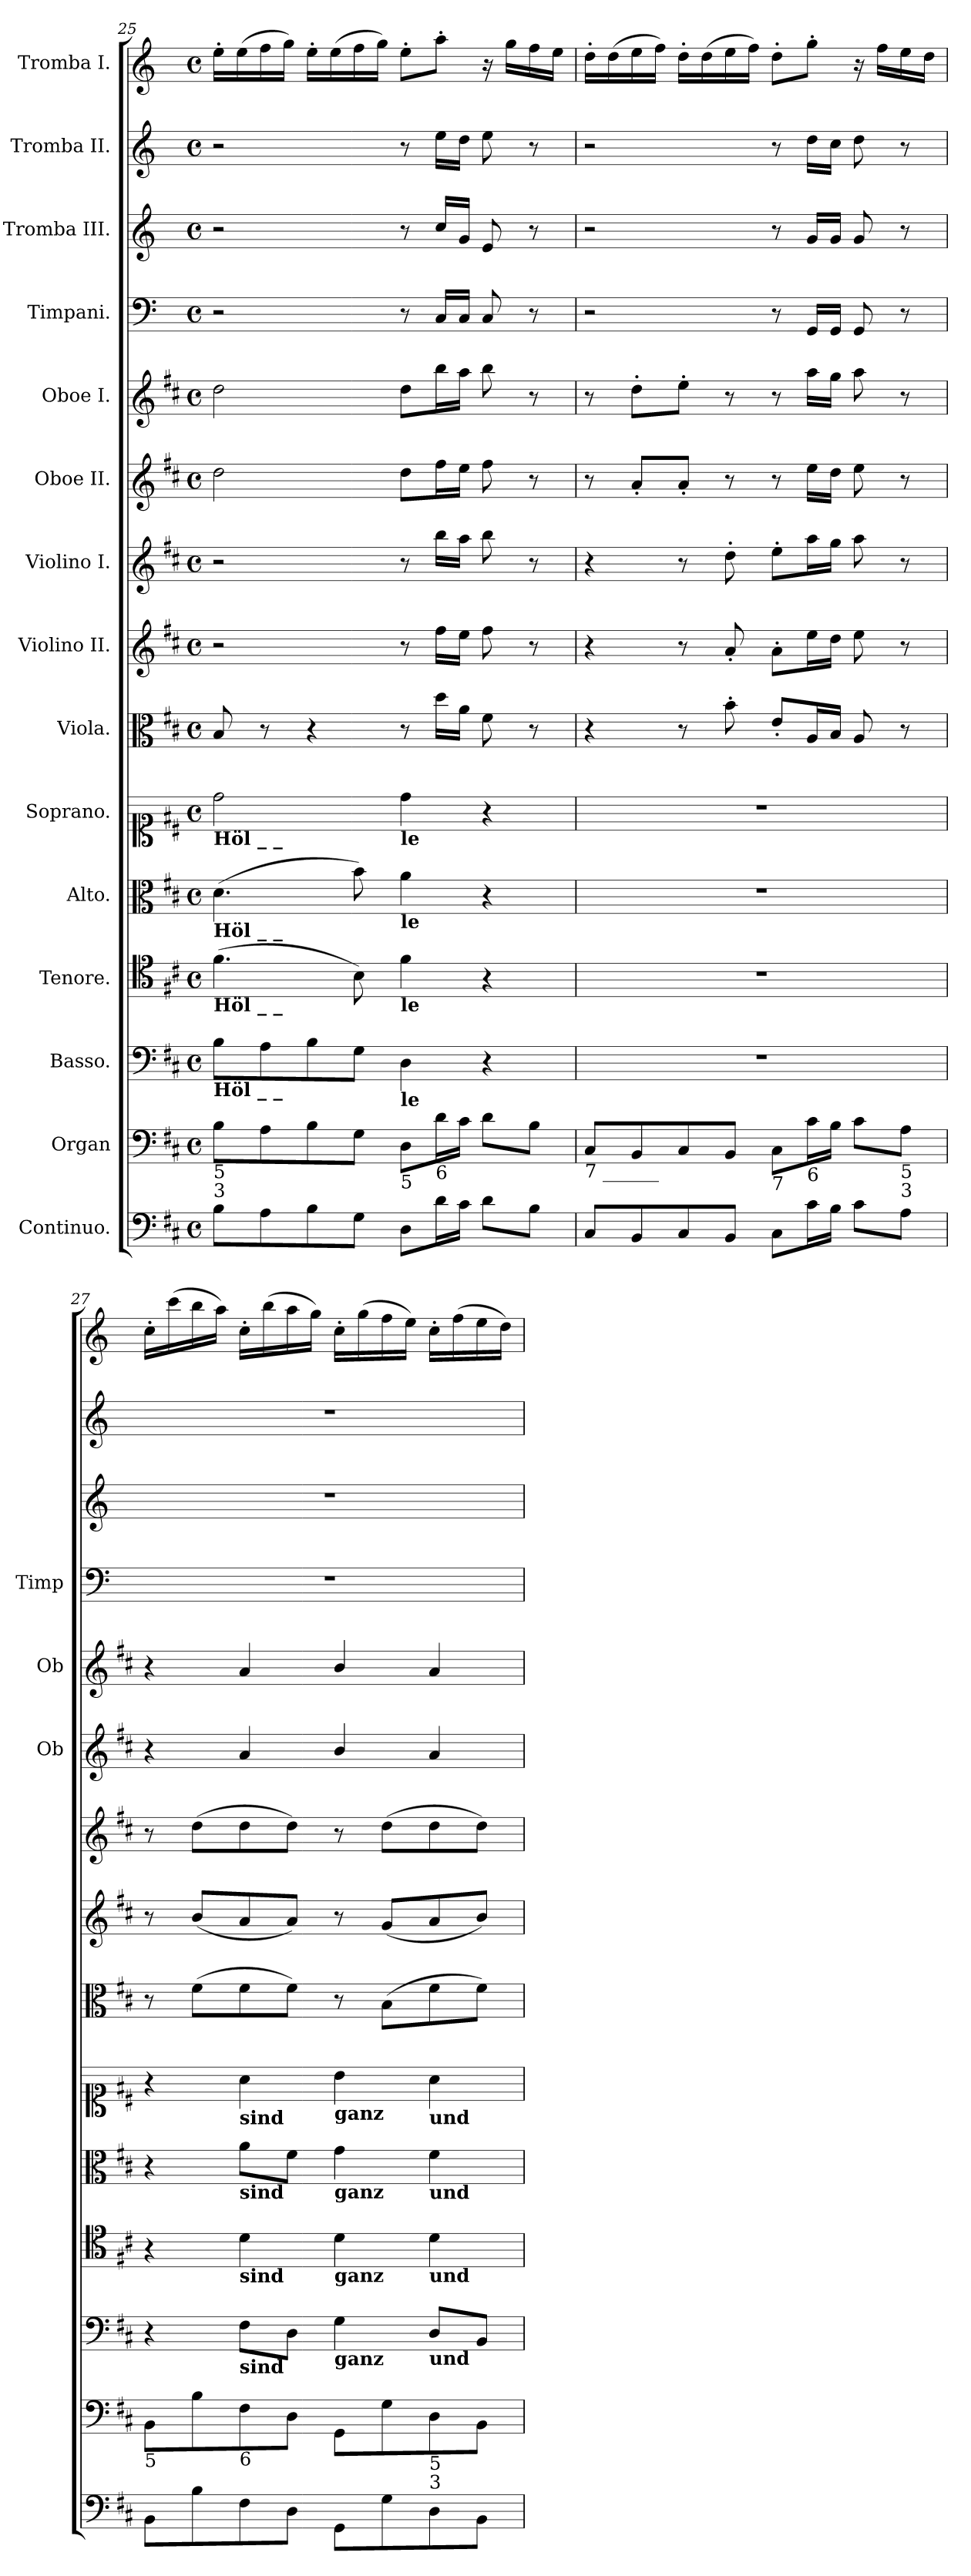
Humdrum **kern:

**kern	**kern	**kern	**kern	**kern	**kern	**kern	**kern	**kern	**kern	**kern	**kern	**kern	**kern	**kern
*part15	*part14	*part13	*part12	*part11	*part10	*part9	*part8	*part7	*part6	*part5	*part4	*part3	*part2	*part1
*staff15	*staff14	*staff13	*staff12	*staff11	*staff10	*staff9	*staff8	*staff7	*staff6	*staff5	*staff4	*staff3	*staff2	*staff1
*I"Continuo.	*I"Organ	*I"Basso.	*I"Tenore.	*I"Alto.	*I"Soprano.	*I"Viola.	*I"Violino II.	*I"Violino I.	*I"Oboe II.	*I"Oboe I.	*I"Timpani.	*I"Tromba III.	*I"Tromba II.	*I"Tromba I.
*	*	*	*	*	*	*	*	*	*I'Ob	*I'Ob	*I'Timp	*	*	*
!!LO:PB:g=z
*clefF4	*clefF4	*clefF4	*clefC4	*clefC3	*clefC1	*clefC3	*clefG2	*clefG2	*clefG2	*clefG2	*clefF4	*clefG2	*clefG2	*clefG2
*	*	*	*	*	*	*	*	*	*	*	*	*ITrd-1c-2	*ITrd-1c-2	*ITrd-1c-2
*k[f#c#]	*k[f#c#]	*k[f#c#]	*k[f#c#]	*k[f#c#]	*k[f#c#]	*k[f#c#]	*k[f#c#]	*k[f#c#]	*k[f#c#]	*k[f#c#]	*k[]	*k[f#c#]	*k[f#c#]	*k[f#c#]
*M4/4	*M4/4	*M4/4	*M4/4	*M4/4	*M4/4	*M4/4	*M4/4	*M4/4	*M4/4	*M4/4	*M4/4	*M4/4	*M4/4	*M4/4
*met(c)	*met(c)	*met(c)	*met(c)	*met(c)	*met(c)	*met(c)	*met(c)	*met(c)	*met(c)	*met(c)	*met(c)	*met(c)	*met(c)	*met(c)
=25	=25	=25	=25	=25	=25	=25	=25	=25	=25	=25	=25	=25	=25	=25
!	!	!	!	!	!LO:TX:b:B:t=Höl    _          _	!	!	!	!	!	!	!	!	!
!	!	!	!	!LO:TX:b:B:t=Höl    _          _	!	!	!	!	!	!	!	!	!	!
!	!	!	!LO:TX:b:B:t=Höl    _          _	!	!	!	!	!	!	!	!	!	!	!
!	!	!LO:TX:b:B:t=Höl    _          _	!	!	!	!	!	!	!	!	!	!	!	!
!	!LO:TX:b:t=5	!	!	!	!	!	!	!	!	!	!	!	!	!
!	!LO:TX:b:t=3	!	!	!	!	!	!	!	!	!	!	!	!	!
8B\L	8B\L	8B\L	(4.f#\	(4.d\	2dd\	8B/	2r	2r	2dd\	2dd\	2r	2r	2r	16ff#'\LL
.	.	.	.	.	.	.	.	.	.	.	.	.	.	(16ff#\
8A\	8A\	8A\	.	.	.	8r	.	.	.	.	.	.	.	16gg\
.	.	.	.	.	.	.	.	.	.	.	.	.	.	16aa\JJ)
8B\	8B\	8B\	.	.	.	4r	.	.	.	.	.	.	.	16ff#'\LL
.	.	.	.	.	.	.	.	.	.	.	.	.	.	(16ff#\
8G\J	8G\J	8G\J	8B\)	8b\)	.	.	.	.	.	.	.	.	.	16gg\
.	.	.	.	.	.	.	.	.	.	.	.	.	.	16aa\JJ)
!	!	!	!	!	!LO:TX:b:B:t=le	!	!	!	!	!	!	!	!	!
!	!	!	!	!LO:TX:b:B:t=le	!	!	!	!	!	!	!	!	!	!
!	!	!	!LO:TX:b:B:t=le	!	!	!	!	!	!	!	!	!	!	!
!	!	!LO:TX:b:B:t=le	!	!	!	!	!	!	!	!	!	!	!	!
!	!LO:TX:b:t=5	!	!	!	!	!	!	!	!	!	!	!	!	!
8D\L	8D\L	4D\	4f#\	4a\	4dd\	8r	8r	8r	8dd\L	8dd\L	8r	8r	8r	8ff#'\L
!	!LO:TX:b:t=6	!	!	!	!	!	!	!	!	!	!	!	!	!
16d\L	16d\L	.	.	.	.	16dd\LL	16ff#\LL	16bb\LL	16ff#\L	16bb\L	16C/LL	16dd/LL	16ff#\LL	8bb'\J
16c#\JJ	16c#\JJ	.	.	.	.	16a\JJ	16ee\JJ	16aa\JJ	16ee\JJ	16aa\JJ	16C/JJ	16a/JJ	16ee\JJ	.
8d\L	8d\L	4r	4r	4r	4r	8f#\	8ff#\	8bb\	8ff#\	8bb\	8C/	8f#/	8ff#\	16r
.	.	.	.	.	.	.	.	.	.	.	.	.	.	16aa\LL
8B\J	8B\J	.	.	.	.	8r	8r	8r	8r	8r	8r	8r	8r	16gg\
.	.	.	.	.	.	.	.	.	.	.	.	.	.	16ff#\JJ
=26	=26	=26	=26	=26	=26	=26	=26	=26	=26	=26	=26	=26	=26	=26
!	!LO:TX:b:t=7  ______	!	!	!	!	!	!	!	!	!	!	!	!	!
8C#/L	8C#/L	1r	1r	1r	1r	4r	4r	4r	8r	8r	2r	2r	2r	16ee'\LL
.	.	.	.	.	.	.	.	.	.	.	.	.	.	(16ee\
8BB/	8BB/	.	.	.	.	.	.	.	8a'/L	8dd'\L	.	.	.	16ff#\
.	.	.	.	.	.	.	.	.	.	.	.	.	.	16gg\JJ)
8C#/	8C#/	.	.	.	.	8r	8r	8r	8a'/J	8ee'\J	.	.	.	16ee'\LL
.	.	.	.	.	.	.	.	.	.	.	.	.	.	(16ee\
8BB/J	8BB/J	.	.	.	.	8b'\	8a'/	8dd'\	8r	8r	.	.	.	16ff#\
.	.	.	.	.	.	.	.	.	.	.	.	.	.	16gg\JJ)
!	!LO:TX:b:t=7	!	!	!	!	!	!	!	!	!	!	!	!	!
8C#\L	8C#\L	.	.	.	.	8e'/L	8a'\L	8ee'\L	8r	8r	8r	8r	8r	8ee'\L
!	!LO:TX:b:t=6	!	!	!	!	!	!	!	!	!	!	!	!	!
16c#\L	16c#\L	.	.	.	.	16A/L	16ee\L	16aa\L	16ee\LL	16aa\LL	16GG/LL	16a/LL	16ee\LL	8aa'\J
16B\JJ	16B\JJ	.	.	.	.	16B/JJ	16dd\JJ	16gg\JJ	16dd\JJ	16gg\JJ	16GG/JJ	16a/JJ	16dd\JJ	.
8c#\L	8c#\L	.	.	.	.	8A/	8ee\	8aa\	8ee\	8aa\	8GG/	8a/	8ee\	16r
.	.	.	.	.	.	.	.	.	.	.	.	.	.	16gg\LL
!	!LO:TX:b:t=5	!	!	!	!	!	!	!	!	!	!	!	!	!
!	!LO:TX:b:t=3	!	!	!	!	!	!	!	!	!	!	!	!	!
8A\J	8A\J	.	.	.	.	8r	8r	8r	8r	8r	8r	8r	8r	16ff#\
.	.	.	.	.	.	.	.	.	.	.	.	.	.	16ee\JJ
=27	=27	=27	=27	=27	=27	=27	=27	=27	=27	=27	=27	=27	=27	=27
!	!LO:TX:b:t=5	!	!	!	!	!	!	!	!	!	!	!	!	!
8BB\L	8BB\L	4r	4r	4r	4r	8r	8r	8r	4r	4r	1r	1r	1r	16dd'\LL
.	.	.	.	.	.	.	.	.	.	.	.	.	.	(16ddd\
8B\	8B\	.	.	.	.	(8f#\L	(8b/L	(8dd\L	.	.	.	.	.	16ccc#\
.	.	.	.	.	.	.	.	.	.	.	.	.	.	16bb\JJ)
!	!	!	!	!	!LO:TX:b:B:t=sind	!	!	!	!	!	!	!	!	!
!	!	!	!	!LO:TX:b:B:t=sind	!	!	!	!	!	!	!	!	!	!
!	!	!	!LO:TX:b:B:t=sind	!	!	!	!	!	!	!	!	!	!	!
!	!	!LO:TX:b:B:t=sind	!	!	!	!	!	!	!	!	!	!	!	!
!	!LO:TX:b:t=6	!	!	!	!	!	!	!	!	!	!	!	!	!
8F#\	8F#\	8F#\L	4d\	8a\L	4a\	8f#\	8a/	8dd\	4a/	4a/	.	.	.	16dd'\LL
.	.	.	.	.	.	.	.	.	.	.	.	.	.	(16ccc#\
8D\J	8D\J	8D\J	.	8f#\J	.	8f#\J)	8a/J)	8dd\J)	.	.	.	.	.	16bb\
.	.	.	.	.	.	.	.	.	.	.	.	.	.	16aa\JJ)
!	!	!	!	!	!LO:TX:b:B:t=ganz	!	!	!	!	!	!	!	!	!
!	!	!	!	!LO:TX:b:B:t=ganz	!	!	!	!	!	!	!	!	!	!
!	!	!	!LO:TX:b:B:t=ganz	!	!	!	!	!	!	!	!	!	!	!
!	!	!LO:TX:b:B:t=ganz	!	!	!	!	!	!	!	!	!	!	!	!
8GG\L	8GG\L	4G\	4d\	4g\	4b\	8r	8r	8r	4b/	4b/	.	.	.	16dd'\LL
.	.	.	.	.	.	.	.	.	.	.	.	.	.	(16aa\
8G\	8G\	.	.	.	.	(8B\L	(8g/L	(8dd\L	.	.	.	.	.	16gg\
.	.	.	.	.	.	.	.	.	.	.	.	.	.	16ff#\JJ)
!	!	!	!	!	!LO:TX:b:B:t=und	!	!	!	!	!	!	!	!	!
!	!	!	!	!LO:TX:b:B:t=und	!	!	!	!	!	!	!	!	!	!
!	!	!	!LO:TX:b:B:t=und	!	!	!	!	!	!	!	!	!	!	!
!	!	!LO:TX:b:B:t=und	!	!	!	!	!	!	!	!	!	!	!	!
!	!LO:TX:b:t=5	!	!	!	!	!	!	!	!	!	!	!	!	!
!	!LO:TX:b:t=3	!	!	!	!	!	!	!	!	!	!	!	!	!
8D\	8D\	8D/L	4d\	4f#\	4a\	8f#\	8a/	8dd\	4a/	4a/	.	.	.	16dd'\LL
.	.	.	.	.	.	.	.	.	.	.	.	.	.	(16gg\
8BB\J	8BB\J	8BB/J	.	.	.	8f#\J)	8b/J)	8dd\J)	.	.	.	.	.	16ff#\
.	.	.	.	.	.	.	.	.	.	.	.	.	.	16ee\JJ)
=	=	=	=	=	=	=	=	=	=	=	=	=	=	=
*-	*-	*-	*-	*-	*-	*-	*-	*-	*-	*-	*-	*-	*-	*-
